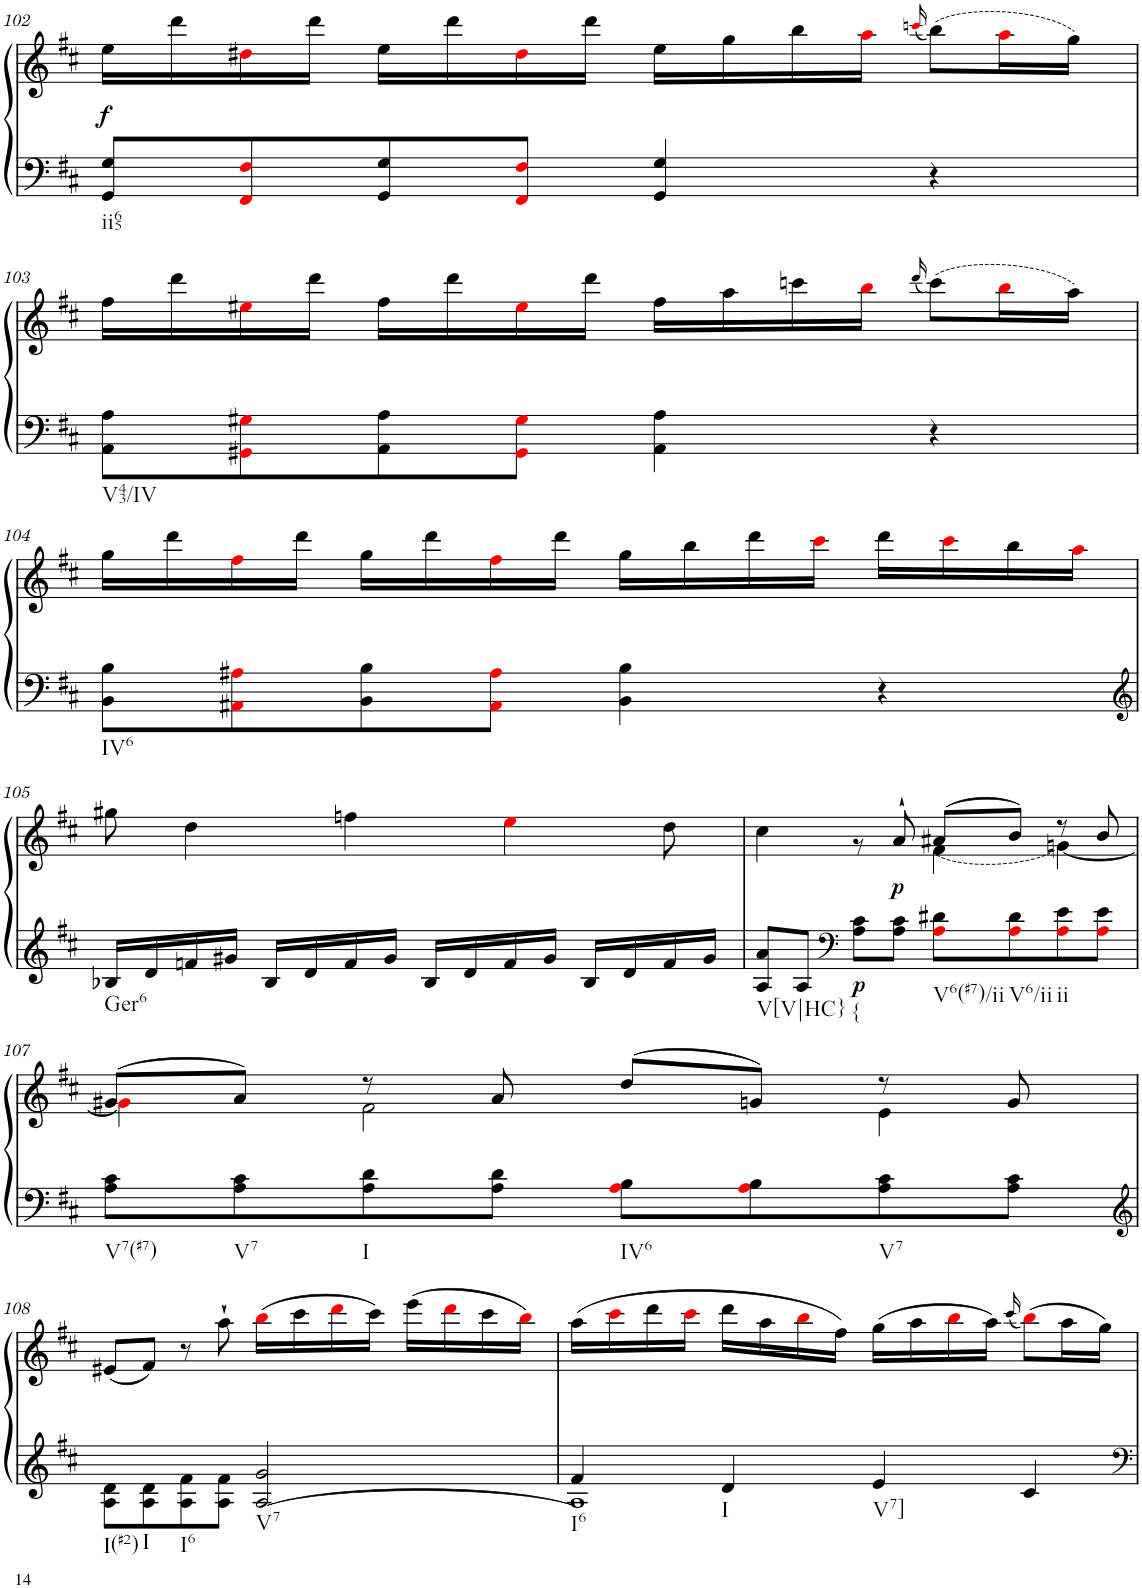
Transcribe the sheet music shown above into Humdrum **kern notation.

**kern	**kern	**dynam
*part1	*part1	*part1
*staff2	*staff1	*staff1/2
*I"unbenannt2	*	*
!!LO:PB:g=z
*clefF4	*clefG2	*
*k[f#c#]	*k[f#c#]	*
*M4/4	*M4/4	*
=102	=102	=102
!LO:TX:b:t=ii65	!	!
!	!	!LO:DY:b
8GG/ 8G/L	16ee\LL	f
.	16ddd\	.
8FF#i/ 8F#i/	16dd#Xi\	.
.	16ddd\JJ	.
8GG/ 8G/	16ee\LL	.
.	16ddd\	.
8FF#i/ 8F#i/J	16dd#i\	.
.	16ddd\JJ	.
4GG/ 4G/	16ee\LL	.
.	16gg\	.
.	16bb\	.
.	16aai\JJ	.
.	(16qcccni/	.
4r	(8bb\L)	.
.	16aai\L	.
.	16gg\JJ)	.
!!LO:LB:g=z
=103	=103	=103
!LO:TX:b:t=V43/IV	!	!
8AA\ 8A\L	16ff#\LL	.
.	16ddd\	.
8GG#Xi\ 8G#Xi\	16ee#Xi\	.
.	16ddd\JJ	.
8AA\ 8A\	16ff#\LL	.
.	16ddd\	.
8GG#i\ 8G#i\J	16ee#i\	.
.	16ddd\JJ	.
4AA\ 4A\	16ff#\LL	.
.	16aa\	.
.	16cccn\	.
.	16bbi\JJ	.
.	(16qddd/	.
4r	(8ccc\L)	.
.	16bbi\L	.
.	16aa\JJ)	.
!!LO:LB:g=z
=104	=104	=104
!LO:TX:b:t=IV6	!	!
8BB\ 8B\L	16gg\LL	.
.	16ddd\	.
8AA#Xi\ 8A#Xi\	16ff#i\	.
.	16ddd\JJ	.
8BB\ 8B\	16gg\LL	.
.	16ddd\	.
8AA#i\ 8A#i\J	16ff#i\	.
.	16ddd\JJ	.
4BB\ 4B\	16gg\LL	.
.	16bb\	.
.	16ddd\	.
.	16ccc#i\JJ	.
4r	16ddd\LL	.
.	16ccc#i\	.
.	16bb\	.
.	16aai\JJ	.
!!LO:LB:g=z
=105	=105	=105
*clefG2	*	*
*	*^	*
!LO:TX:b:t=Ger6	!	!	!
16B-X/LL	1ryy	8gg#X\	.
16d/	.	.	.
16fn/	.	4dd\	.
16g#X/JJ	.	.	.
16B-/LL	.	.	.
16d/	.	.	.
16f/	.	4ffn\	.
16g#/JJ	.	.	.
16B-/LL	.	.	.
16d/	.	.	.
16f/	.	4eei\	.
16g#/JJ	.	.	.
16B-/LL	.	.	.
16d/	.	.	.
16f/	.	8dd\	.
16g#/JJ	.	.	.
=106	=106	=106	=106
!LO:TX:b:t=V[V|HC}	!	!	!
8A/ 8a/L	2ryy	4cc#\	.
8A/J	.	.	.
*clefF4	*	*	*
!LO:TX:b:t={	!	!	!
!	!	!	!LO:DY:b=2
8A\ 8c#\L	.	8r	p
!	!	!	!LO:DY:b
8A\ 8c#\J	.	8a`/	p
!LO:TX:b:t=V6(#7)/ii	!	!	!
8Ai\ 8d#X\L	(8a#X/L	(4f#\	.
!LO:TX:b:t=V6/ii	!	!	!
8Ai\ 8d#\	8b/J)	.	.
!LO:TX:b:t=ii	!	!	!
8Ai\ 8e\	8r	[4gn\)	.
8Ai\ 8e\J	8b/	.	.
!!LO:LB:g=z	!!
=107	=107	=107	=107
!LO:TX:b:t=V7(#7)	!	!	!
8A\ 8c#\L	(8g#X/L	4gi\]	.
!LO:TX:b:t=V7	!	!	!
8A\ 8c#\	8a/J)	.	.
!LO:TX:b:t=I	!	!	!
8A\ 8d\	8r	2f#\	.
8A\ 8d\J	8a/	.	.
!LO:TX:b:t=IV6	!	!	!
8Ai\ 8B\L	(8dd/L	.	.
8Ai\ 8B\	8gn/J)	.	.
!LO:TX:b:t=V7	!	!	!
8A\ 8c#\	8r	4e\	.
8A\ 8c#\J	8g/	.	.
*	*v	*v	*
!!LO:LB:g=z
=108	=108	=108
*clefG2	*	*
*^	*	*
!LO:TX:b:t=I(#2)	!	!	!
!LO:TX:b:t=I	!	!	!
!LO:TX:b:t=I6	!	!	!
2ryy	8A\ 8d\L	(8e#X/L	.
.	8A\ 8d\	8f#/J)	.
.	8A\ 8f#\	8r	.
.	8A\ 8f#\J	8aa`\	.
!LO:TX:b:t=V7	!	!	!
2g/	[2A/	(16bbi\LL	.
.	.	16ccc#\	.
.	.	16dddi\	.
.	.	16ccc#\JJ)	.
.	.	(16eee\LL	.
.	.	16dddi\	.
.	.	16ccc#\	.
.	.	16bbi\JJ)	.
=109	=109	=109	=109
!LO:TX:b:t=I6	!	!	!
4f#/	1A]	(16aa\LL	.
.	.	16ccc#i\	.
.	.	16ddd\	.
.	.	16ccc#i\JJ	.
!LO:TX:b:t=I	!	!	!
4d/	.	16ddd\LL	.
.	.	16aa\	.
.	.	16bbi\	.
.	.	16ff#\JJ)	.
!LO:TX:b:t=V7]	!	!	!
4e/	.	(16gg\LL	.
.	.	16aa\	.
.	.	16bbi\	.
.	.	16aa\JJ)	.
.	.	(16qccc#/	.
4c#/	.	(8bbi\L)	.
.	.	16aa\L	.
.	.	16gg\JJ)	.
*v	*v	*	*
=	=	=
*-	*-	*-
